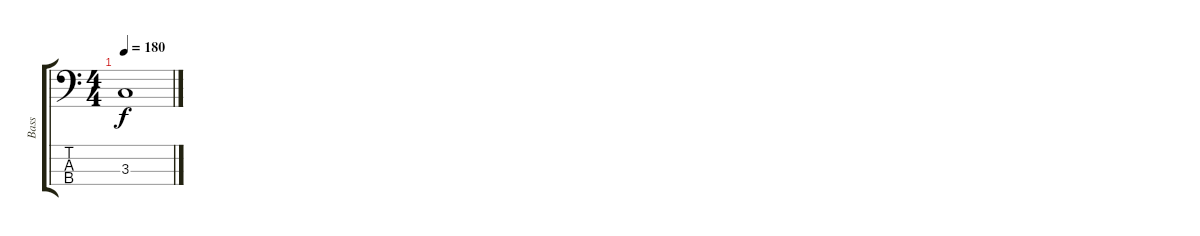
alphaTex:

\track ("Bass" "Bass") {instrument electricbassfinger}
\staff {score tabs}
\tuning (G2 D2 A1 E1) {hide}
\ts (4 4)
\tempo 180
\clef f4
\ks c
3.3{t}.1{dy f}
